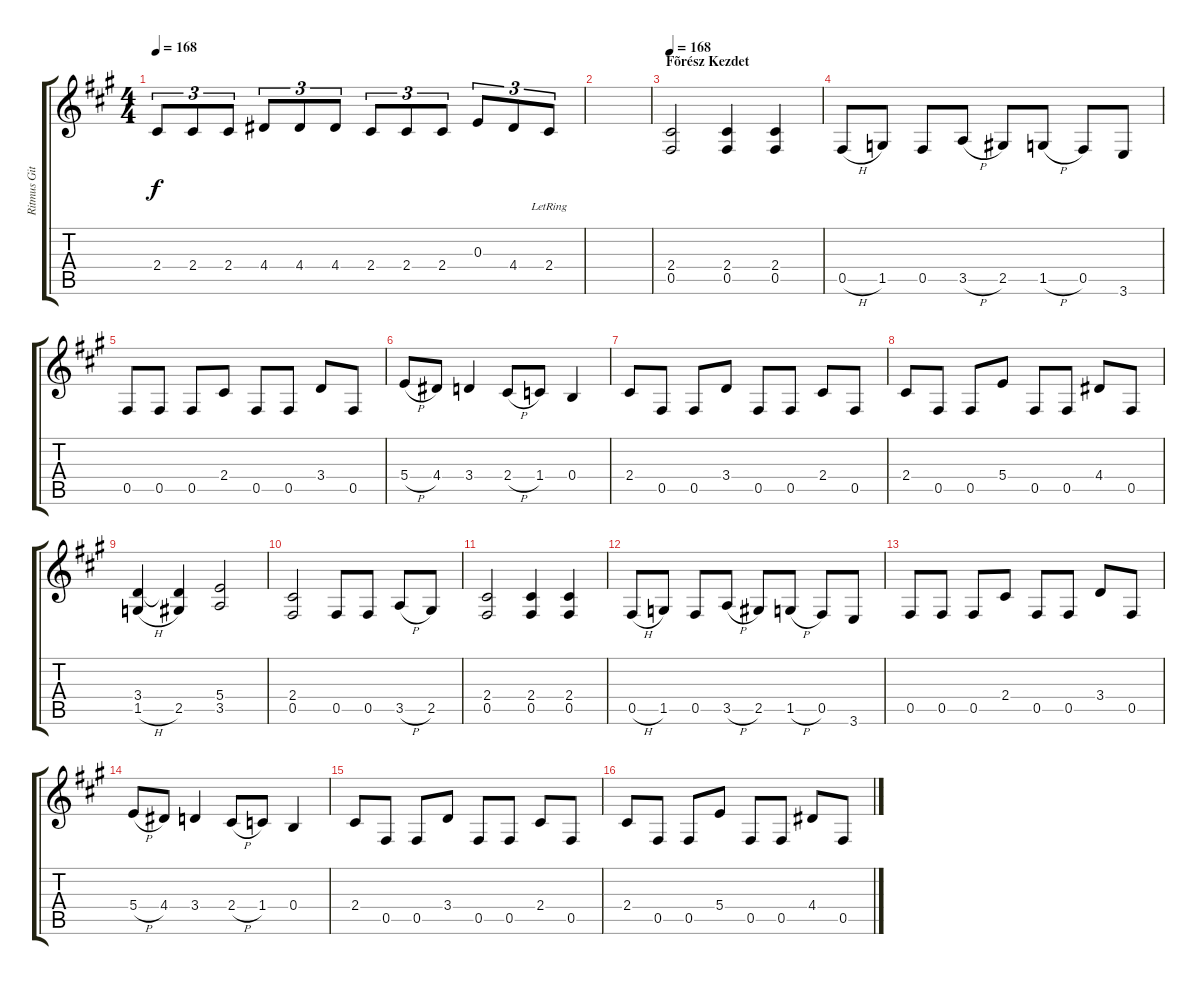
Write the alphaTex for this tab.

\track ("Ritmus Gitár 1" "Ritmus Git") {instrument distortionguitar}
\staff {score tabs}
\tuning (Db4 Ab3 E3 B2 Gb2 Db2) {hide}
\ts (4 4)
\tempo 168
\clef g2
\ks f#minor
2.4.8{tu (3 2) dy f} 2.4.8{tu (3 2)} 2.4.8{tu (3 2)} 4.4.8{tu (3 2)} 4.4.8{tu (3 2)} 4.4.8{tu (3 2)} 2.4.8{tu (3 2)} 2.4.8{tu (3 2)} 2.4.8{tu (3 2)} 0.3.8{tu (3 2)} 4.4.8{tu (3 2)} 2.4{lr}.8{tu (3 2)} |
|
\section ("" "Fõrész Kezdet")
\tempo 168
(2.4 0.5).2 (2.4 0.5).4 (2.4 0.5).4 |
0.5{h}.8 1.5.8 0.5.8 3.5{h}.8 2.5.8 1.5{h}.8 0.5.8 3.6.8 |
0.5.8 0.5.8 0.5.8 2.4.8 0.5.8 0.5.8 3.4.8 0.5.8 |
5.4{h}.8 4.4.8 3.4.4 2.4{h}.8 1.4.8 0.4.4 |
2.4.8 0.5.8 0.5.8 3.4.8 0.5.8 0.5.8 2.4.8 0.5.8 |
2.4.8 0.5.8 0.5.8 5.4.8 0.5.8 0.5.8 4.4.8 0.5.8 |
(3.4 1.5{h}).4 (3.4{t} 2.5).4 (5.4 3.5).2 |
(2.4 0.5).2 0.5.8 0.5.8 3.5{h}.8 2.5.8 |
(2.4 0.5).2 (2.4 0.5).4 (2.4 0.5).4 |
0.5{h}.8 1.5.8 0.5.8 3.5{h}.8 2.5.8 1.5{h}.8 0.5.8 3.6.8 |
0.5.8 0.5.8 0.5.8 2.4.8 0.5.8 0.5.8 3.4.8 0.5.8 |
5.4{h}.8 4.4.8 3.4.4 2.4{h}.8 1.4.8 0.4.4 |
2.4.8 0.5.8 0.5.8 3.4.8 0.5.8 0.5.8 2.4.8 0.5.8 |
2.4.8 0.5.8 0.5.8 5.4.8 0.5.8 0.5.8 4.4.8 0.5.8
